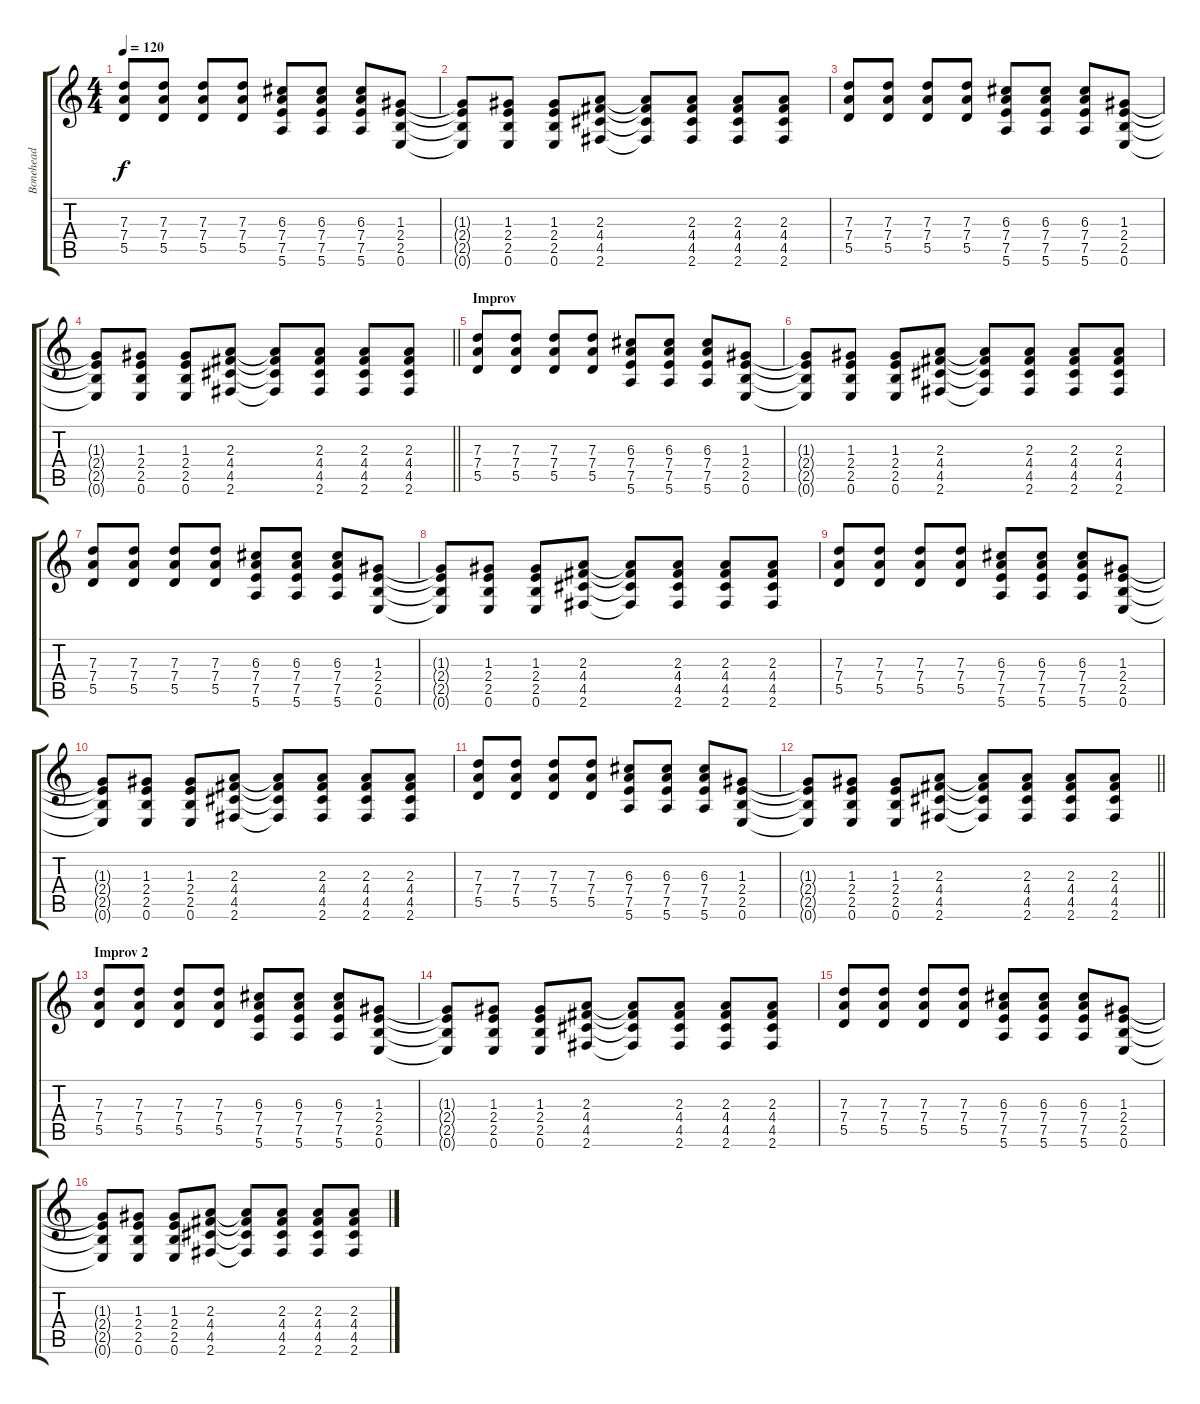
\track ("Bonehead" "Bonehead") {instrument overdrivenguitar}
\staff {score tabs}
\tuning (E4 B3 G3 D3 A2 E2) {hide}
\ts (4 4)
\tempo 120
\clef g2
\ks c
(7.3 7.4 5.5).8{dy f} (7.3 7.4 5.5).8 (7.3 7.4 5.5).8 (7.3 7.4 5.5).8 (6.3 7.4 7.5 5.6).8 (6.3 7.4 7.5 5.6).8 (6.3 7.4 7.5 5.6).8 (1.3 2.4 2.5 0.6).8 |
(1.3{t} 2.4{t} 2.5{t} 0.6{t}).8 (1.3 2.4 2.5 0.6).8 (1.3 2.4 2.5 0.6).8 (2.3 4.4 4.5 2.6).8 (2.3{t} 4.4{t} 4.5{t} 2.6{t}).8 (2.3 4.4 4.5 2.6).8 (2.3 4.4 4.5 2.6).8 (2.3 4.4 4.5 2.6).8 |
(7.3 7.4 5.5).8 (7.3 7.4 5.5).8 (7.3 7.4 5.5).8 (7.3 7.4 5.5).8 (6.3 7.4 7.5 5.6).8 (6.3 7.4 7.5 5.6).8 (6.3 7.4 7.5 5.6).8 (1.3 2.4 2.5 0.6).8 |
\barLineRight lightlight
(1.3{t} 2.4{t} 2.5{t} 0.6{t}).8 (1.3 2.4 2.5 0.6).8 (1.3 2.4 2.5 0.6).8 (2.3 4.4 4.5 2.6).8 (2.3{t} 4.4{t} 4.5{t} 2.6{t}).8 (2.3 4.4 4.5 2.6).8 (2.3 4.4 4.5 2.6).8 (2.3 4.4 4.5 2.6).8 |
\section ("" "Improv")
(7.3 7.4 5.5).8 (7.3 7.4 5.5).8 (7.3 7.4 5.5).8 (7.3 7.4 5.5).8 (6.3 7.4 7.5 5.6).8 (6.3 7.4 7.5 5.6).8 (6.3 7.4 7.5 5.6).8 (1.3 2.4 2.5 0.6).8 |
(1.3{t} 2.4{t} 2.5{t} 0.6{t}).8 (1.3 2.4 2.5 0.6).8 (1.3 2.4 2.5 0.6).8 (2.3 4.4 4.5 2.6).8 (2.3{t} 4.4{t} 4.5{t} 2.6{t}).8 (2.3 4.4 4.5 2.6).8 (2.3 4.4 4.5 2.6).8 (2.3 4.4 4.5 2.6).8 |
(7.3 7.4 5.5).8 (7.3 7.4 5.5).8 (7.3 7.4 5.5).8 (7.3 7.4 5.5).8 (6.3 7.4 7.5 5.6).8 (6.3 7.4 7.5 5.6).8 (6.3 7.4 7.5 5.6).8 (1.3 2.4 2.5 0.6).8 |
(1.3{t} 2.4{t} 2.5{t} 0.6{t}).8 (1.3 2.4 2.5 0.6).8 (1.3 2.4 2.5 0.6).8 (2.3 4.4 4.5 2.6).8 (2.3{t} 4.4{t} 4.5{t} 2.6{t}).8 (2.3 4.4 4.5 2.6).8 (2.3 4.4 4.5 2.6).8 (2.3 4.4 4.5 2.6).8 |
(7.3 7.4 5.5).8 (7.3 7.4 5.5).8 (7.3 7.4 5.5).8 (7.3 7.4 5.5).8 (6.3 7.4 7.5 5.6).8 (6.3 7.4 7.5 5.6).8 (6.3 7.4 7.5 5.6).8 (1.3 2.4 2.5 0.6).8 |
(1.3{t} 2.4{t} 2.5{t} 0.6{t}).8 (1.3 2.4 2.5 0.6).8 (1.3 2.4 2.5 0.6).8 (2.3 4.4 4.5 2.6).8 (2.3{t} 4.4{t} 4.5{t} 2.6{t}).8 (2.3 4.4 4.5 2.6).8 (2.3 4.4 4.5 2.6).8 (2.3 4.4 4.5 2.6).8 |
(7.3 7.4 5.5).8 (7.3 7.4 5.5).8 (7.3 7.4 5.5).8 (7.3 7.4 5.5).8 (6.3 7.4 7.5 5.6).8 (6.3 7.4 7.5 5.6).8 (6.3 7.4 7.5 5.6).8 (1.3 2.4 2.5 0.6).8 |
\barLineRight lightlight
(1.3{t} 2.4{t} 2.5{t} 0.6{t}).8 (1.3 2.4 2.5 0.6).8 (1.3 2.4 2.5 0.6).8 (2.3 4.4 4.5 2.6).8 (2.3{t} 4.4{t} 4.5{t} 2.6{t}).8 (2.3 4.4 4.5 2.6).8 (2.3 4.4 4.5 2.6).8 (2.3 4.4 4.5 2.6).8 |
\section ("" "Improv 2")
(7.3 7.4 5.5).8 (7.3 7.4 5.5).8 (7.3 7.4 5.5).8 (7.3 7.4 5.5).8 (6.3 7.4 7.5 5.6).8 (6.3 7.4 7.5 5.6).8 (6.3 7.4 7.5 5.6).8 (1.3 2.4 2.5 0.6).8 |
(1.3{t} 2.4{t} 2.5{t} 0.6{t}).8 (1.3 2.4 2.5 0.6).8 (1.3 2.4 2.5 0.6).8 (2.3 4.4 4.5 2.6).8 (2.3{t} 4.4{t} 4.5{t} 2.6{t}).8 (2.3 4.4 4.5 2.6).8 (2.3 4.4 4.5 2.6).8 (2.3 4.4 4.5 2.6).8 |
(7.3 7.4 5.5).8 (7.3 7.4 5.5).8 (7.3 7.4 5.5).8 (7.3 7.4 5.5).8 (6.3 7.4 7.5 5.6).8 (6.3 7.4 7.5 5.6).8 (6.3 7.4 7.5 5.6).8 (1.3 2.4 2.5 0.6).8 |
(1.3{t} 2.4{t} 2.5{t} 0.6{t}).8 (1.3 2.4 2.5 0.6).8 (1.3 2.4 2.5 0.6).8 (2.3 4.4 4.5 2.6).8 (2.3{t} 4.4{t} 4.5{t} 2.6{t}).8 (2.3 4.4 4.5 2.6).8 (2.3 4.4 4.5 2.6).8 (2.3 4.4 4.5 2.6).8
